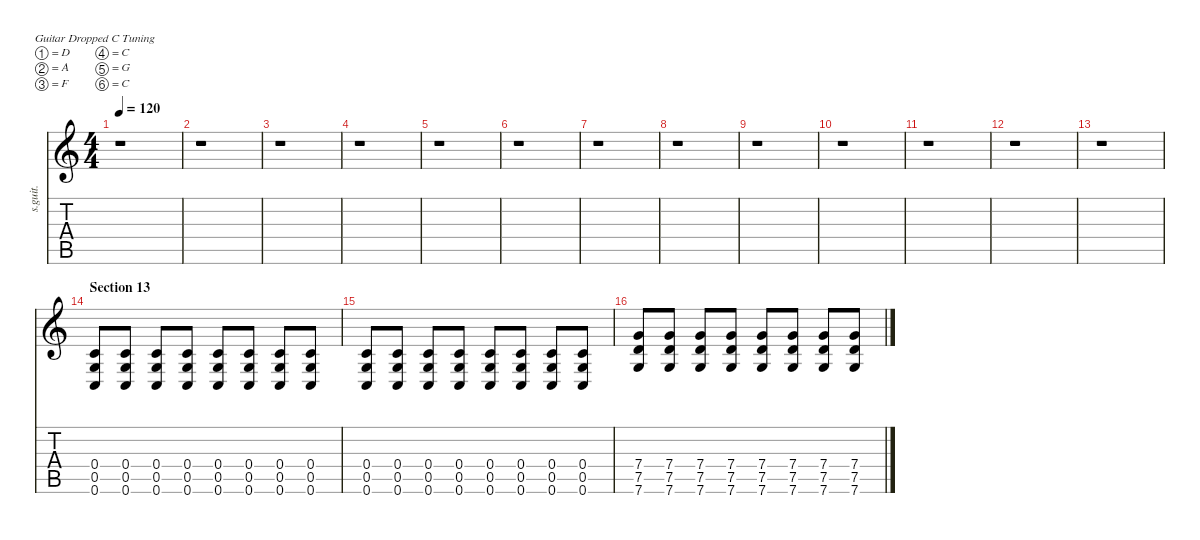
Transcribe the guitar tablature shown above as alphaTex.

\defaultSystemsLayout 4
\hideDynamics
\bracketExtendMode nobrackets
\track ("Misha Mansoor" "s.guit.") {instrument distortionguitar}
\staff {score tabs}
\tuning (D4 A3 F3 C3 G2 C2)
\ts (4 4)
\tempo 120
\clef g2
\ks c
r.1{dy mf} |
r.1 |
r.1 |
r.1 |
r.1 |
r.1 |
r.1 |
r.1 |
r.1 |
r.1 |
r.1 |
r.1 |
r.1 |
\section ("" "Section 13")
(0.4 0.5 0.6).8{lyrics (0 "") lyrics (1 "") lyrics (2 "") lyrics (3 "") lyrics (4 "")} (0.4 0.5 0.6).8{lyrics (0 "") lyrics (1 "") lyrics (2 "") lyrics (3 "") lyrics (4 "")} (0.4 0.5 0.6).8{lyrics (0 "") lyrics (1 "") lyrics (2 "") lyrics (3 "") lyrics (4 "")} (0.4 0.5 0.6).8{lyrics (0 "") lyrics (1 "") lyrics (2 "") lyrics (3 "") lyrics (4 "")} (0.4 0.5 0.6).8{lyrics (0 "") lyrics (1 "") lyrics (2 "") lyrics (3 "") lyrics (4 "")} (0.4 0.5 0.6).8{lyrics (0 "") lyrics (1 "") lyrics (2 "") lyrics (3 "") lyrics (4 "")} (0.4 0.5 0.6).8{lyrics (0 "") lyrics (1 "") lyrics (2 "") lyrics (3 "") lyrics (4 "")} (0.4 0.5 0.6).8{lyrics (0 "") lyrics (1 "") lyrics (2 "") lyrics (3 "") lyrics (4 "")} |
(0.4 0.5 0.6).8{lyrics (0 "") lyrics (1 "") lyrics (2 "") lyrics (3 "") lyrics (4 "")} (0.4 0.5 0.6).8{lyrics (0 "") lyrics (1 "") lyrics (2 "") lyrics (3 "") lyrics (4 "")} (0.4 0.5 0.6).8{lyrics (0 "") lyrics (1 "") lyrics (2 "") lyrics (3 "") lyrics (4 "")} (0.4 0.5 0.6).8{lyrics (0 "") lyrics (1 "") lyrics (2 "") lyrics (3 "") lyrics (4 "")} (0.4 0.5 0.6).8{lyrics (0 "") lyrics (1 "") lyrics (2 "") lyrics (3 "") lyrics (4 "")} (0.4 0.5 0.6).8{lyrics (0 "") lyrics (1 "") lyrics (2 "") lyrics (3 "") lyrics (4 "")} (0.4 0.5 0.6).8{lyrics (0 "") lyrics (1 "") lyrics (2 "") lyrics (3 "") lyrics (4 "")} (0.4 0.5 0.6).8{lyrics (0 "") lyrics (1 "") lyrics (2 "") lyrics (3 "") lyrics (4 "")} |
(7.4 7.5 7.6).8{lyrics (0 "") lyrics (1 "") lyrics (2 "") lyrics (3 "") lyrics (4 "")} (7.4 7.5 7.6).8{lyrics (0 "") lyrics (1 "") lyrics (2 "") lyrics (3 "") lyrics (4 "")} (7.4 7.5 7.6).8{lyrics (0 "") lyrics (1 "") lyrics (2 "") lyrics (3 "") lyrics (4 "")} (7.4 7.5 7.6).8{lyrics (0 "") lyrics (1 "") lyrics (2 "") lyrics (3 "") lyrics (4 "")} (7.4 7.5 7.6).8{lyrics (0 "") lyrics (1 "") lyrics (2 "") lyrics (3 "") lyrics (4 "")} (7.4 7.5 7.6).8{lyrics (0 "") lyrics (1 "") lyrics (2 "") lyrics (3 "") lyrics (4 "")} (7.4 7.5 7.6).8{lyrics (0 "") lyrics (1 "") lyrics (2 "") lyrics (3 "") lyrics (4 "")} (7.4 7.5 7.6).8{lyrics (0 "") lyrics (1 "") lyrics (2 "") lyrics (3 "") lyrics (4 "")}
